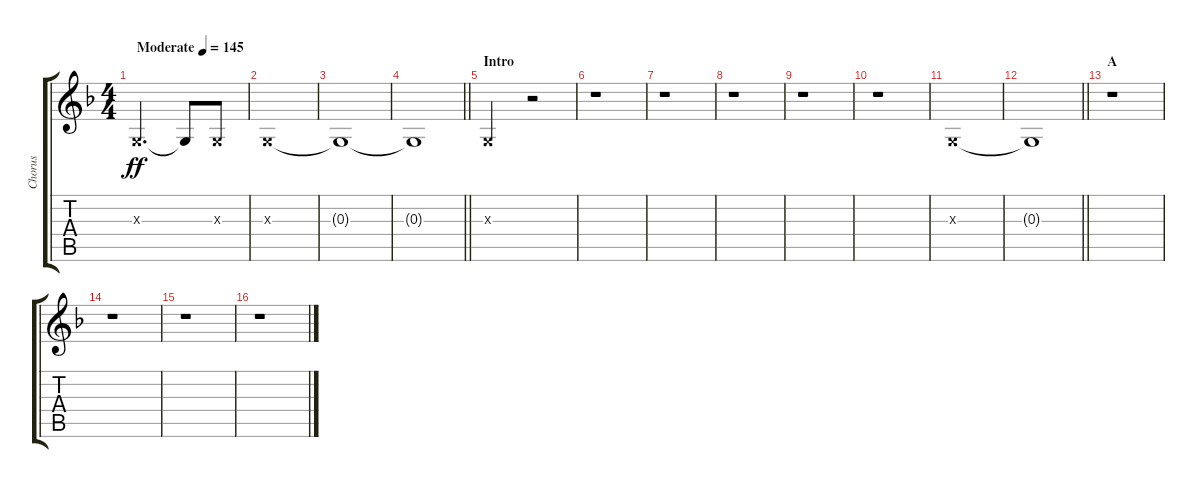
\track ("Chorus" "Chorus") {instrument voiceoohs}
\staff {score tabs}
\tuning (E4 B3 G3 D3 A2 E2) {hide}
\ts (4 4)
\tempo (145 "Moderate")
\clef g2
\ks f
0.3{x}.2{d dy ff instrument voiceoohs} 0.3{t}.8 0.3{x}.8 |
0.3{x}.1 |
0.3{t}.1 |
\barLineRight lightlight
0.3{t}.1 |
\section ("" "Intro")
0.3{x}.2 r.2 |
r.1 |
r.1 |
r.1 |
r.1 |
r.1 |
0.3{x}.1 |
\barLineRight lightlight
0.3{t}.1 |
\section ("" "A")
r.1 |
r.1 |
r.1 |
r.1
